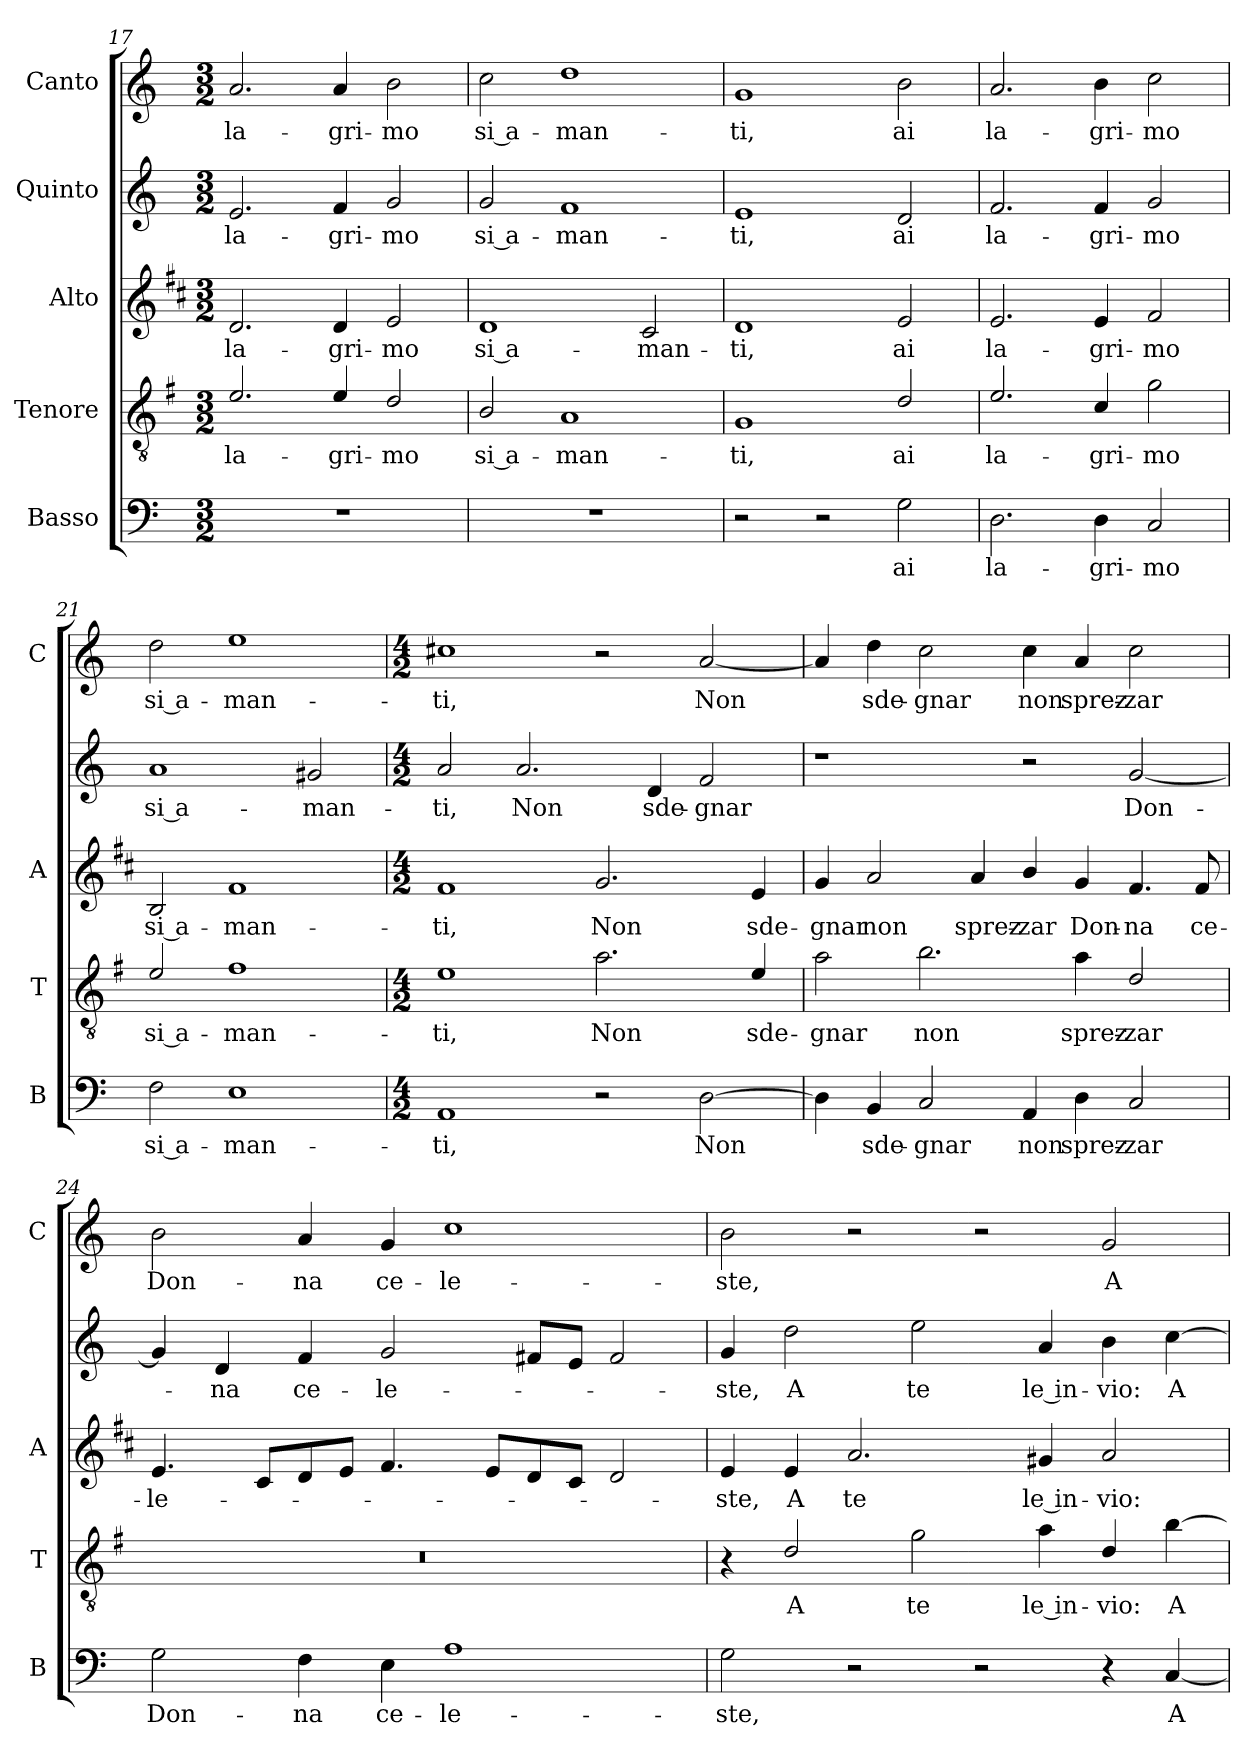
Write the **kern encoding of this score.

**kern	**text	**kern	**text	**kern	**text	**kern	**text	**kern	**text
*part5	*part5	*part4	*part4	*part3	*part3	*part2	*part2	*part1	*part1
*staff5	*staff5	*staff4	*staff4	*staff3	*staff3	*staff2	*staff2	*staff1	*staff1
*I"Basso	*	*I"Tenore	*	*I"Alto	*	*I"Quinto	*	*I"Canto	*
*I'B	*	*I'T	*	*I'A	*	*	*	*I'C	*
*clefF4	*	*clefGv2	*	*clefG2	*	*clefG2	*	*clefG2	*
*	*	*ITrd4c7	*	*ITrd1c2	*	*	*	*	*
*k[]	*	*k[]	*	*k[]	*	*k[]	*	*k[]	*
*C:	*	*C:	*	*C:	*	*C:	*	*C:	*
*M3/2	*	*M3/2	*	*M3/2	*	*M3/2	*	*M3/2	*
=17	=17	=17	=17	=17	=17	=17	=17	=17	=17
!	!	!	!LO:LY:b	!	!LO:LY:b	!	!LO:LY:b	!	!LO:LY:b
1.r	.	2.A/	la-	2.c/	la-	2.e/	la-	2.a/	la-
!	!	!	!LO:LY:b	!	!LO:LY:b	!	!LO:LY:b	!	!LO:LY:b
.	.	4A/	-gri-	4c/	-gri-	4f/	-gri-	4a/	-gri-
!	!	!	!LO:LY:b	!	!LO:LY:b	!	!LO:LY:b	!	!LO:LY:b
.	.	2G/	-mo	2d/	-mo	2g/	-mo	2b\	-mo
=18	=18	=18	=18	=18	=18	=18	=18	=18	=18
!	!	!	!LO:LY:b	!	!LO:LY:b	!	!LO:LY:b	!	!LO:LY:b
1.r	.	2E/	si a-	1c	si a-	2g/	si a-	2cc\	si a-
!	!	!	!LO:LY:b	!	!	!	!LO:LY:b	!	!LO:LY:b
.	.	1D	-man-	.	.	1f	-man-	1dd	-man-
!	!	!	!	!	!LO:LY:b	!	!	!	!
.	.	.	.	2B/	-man-	.	.	.	.
=19	=19	=19	=19	=19	=19	=19	=19	=19	=19
!	!	!	!LO:LY:b	!	!LO:LY:b	!	!LO:LY:b	!	!LO:LY:b
2r	.	1C	-ti,	1c	-ti,	1e	-ti,	1g	-ti,
2r	.	.	.	.	.	.	.	.	.
!	!LO:LY:b	!	!LO:LY:b	!	!LO:LY:b	!	!LO:LY:b	!	!LO:LY:b
2G\	ai	2G/	ai	2d/	ai	2d/	ai	2b\	ai
=20	=20	=20	=20	=20	=20	=20	=20	=20	=20
!	!LO:LY:b	!	!LO:LY:b	!	!LO:LY:b	!	!LO:LY:b	!	!LO:LY:b
2.D\	la-	2.A/	la-	2.d/	la-	2.f/	la-	2.a/	la-
!	!LO:LY:b	!	!LO:LY:b	!	!LO:LY:b	!	!LO:LY:b	!	!LO:LY:b
4D\	-gri-	4F/	-gri-	4d/	-gri-	4f/	-gri-	4b\	-gri-
!	!LO:LY:b	!	!LO:LY:b	!	!LO:LY:b	!	!LO:LY:b	!	!LO:LY:b
2C/	-mo	2c\	-mo	2e/	-mo	2g/	-mo	2cc\	-mo
!!LO:PB:g=z
=21	=21	=21	=21	=21	=21	=21	=21	=21	=21
!	!LO:LY:b	!	!LO:LY:b	!	!LO:LY:b	!	!LO:LY:b	!	!LO:LY:b
2F\	si a-	2A/	si a-	2A/	si a-	1a	si a-	2dd\	si a-
!	!LO:LY:b	!	!LO:LY:b	!	!LO:LY:b	!	!	!	!LO:LY:b
1E	-man-	1B	-man-	1e	-man-	.	.	1ee	-man-
!	!	!	!	!	!	!	!LO:LY:b	!	!
.	.	.	.	.	.	2g#X/	-man-	.	.
=22	=22	=22	=22	=22	=22	=22	=22	=22	=22
*M4/2	*	*M4/2	*	*M4/2	*	*M4/2	*	*M4/2	*
!	!LO:LY:b	!	!LO:LY:b	!	!LO:LY:b	!	!LO:LY:b	!	!LO:LY:b
1AA	-ti,	1A	-ti,	1e	-ti,	2a/	-ti,	1cc#X	-ti,
!	!	!	!	!	!	!	!LO:LY:b	!	!
.	.	.	.	.	.	2.a/	Non	.	.
!	!	!	!LO:LY:b	!	!LO:LY:b	!	!	!	!
2r	.	2.d\	Non	2.f/	Non	.	.	2r	.
!	!	!	!	!	!	!	!LO:LY:b	!	!
.	.	.	.	.	.	4d/	sde-	.	.
!	!LO:LY:b	!	!	!	!	!	!LO:LY:b	!	!LO:LY:b
[2D\	Non	.	.	.	.	2f/	-gnar	[2a/	Non
!	!	!	!LO:LY:b	!	!LO:LY:b	!	!	!	!
.	.	4A/	sde-	4d/	sde-	.	.	.	.
=23	=23	=23	=23	=23	=23	=23	=23	=23	=23
!	!	!	!LO:LY:b	!	!LO:LY:b	!	!	!	!
4D\]	.	2d\	-gnar	4f/	-gnar	1r	.	4a/]	.
!	!LO:LY:b	!	!	!	!LO:LY:b	!	!	!	!LO:LY:b
4BB/	sde-	.	.	2g/	non	.	.	4dd\	sde-
!	!LO:LY:b	!	!LO:LY:b	!	!	!	!	!	!LO:LY:b
2C/	-gnar	2.e\	non	.	.	.	.	2cc\	-gnar
!	!	!	!	!	!LO:LY:b	!	!	!	!
.	.	.	.	4g/	sprez-	.	.	.	.
!	!LO:LY:b	!	!	!	!LO:LY:b	!	!	!	!LO:LY:b
4AA/	non	.	.	4a/	-zar	2r	.	4cc\	non
!	!LO:LY:b	!	!LO:LY:b	!	!LO:LY:b	!	!	!	!LO:LY:b
4D\	sprez-	4d\	sprez-	4f/	Don-	.	.	4a/	sprez-
!	!LO:LY:b	!	!LO:LY:b	!	!LO:LY:b	!	!LO:LY:b	!	!LO:LY:b
2C/	-zar	2G/	-zar	4.e/	-na	[2g/	Don-	2cc\	-zar
!	!	!	!	!	!LO:LY:b	!	!	!	!
.	.	.	.	8e/	ce-	.	.	.	.
=24	=24	=24	=24	=24	=24	=24	=24	=24	=24
!	!LO:LY:b	!	!	!	!LO:LY:b	!	!	!	!LO:LY:b
2G\	Don-	0r	.	4.d/	-le-	4g/]	.	2b\	Don-
!	!	!	!	!	!	!	!LO:LY:b	!	!
.	.	.	.	.	.	4d/	-na	.	.
.	.	.	.	8B/L	.	.	.	.	.
!	!LO:LY:b	!	!	!	!	!	!LO:LY:b	!	!LO:LY:b
4F\	-na	.	.	8c/	.	4f/	ce-	4a/	-na
.	.	.	.	8d/J	.	.	.	.	.
!	!LO:LY:b	!	!	!	!	!	!LO:LY:b	!	!LO:LY:b
4E\	ce-	.	.	4.e/	.	2g/	-le-	4g/	ce-
!	!LO:LY:b	!	!	!	!	!	!	!	!LO:LY:b
1A	-le-	.	.	.	.	.	.	1cc	-le-
.	.	.	.	8d/L	.	.	.	.	.
.	.	.	.	8c/	.	8f#X/L	.	.	.
.	.	.	.	8B/J	.	8e/J	.	.	.
.	.	.	.	2c/	.	2f#/	.	.	.
!!LO:LB:g=z
=25	=25	=25	=25	=25	=25	=25	=25	=25	=25
!	!LO:LY:b	!	!	!	!LO:LY:b	!	!LO:LY:b	!	!LO:LY:b
2G\	-ste,	4r	.	4d/	-ste,	4g/	-ste,	2b\	-ste,
!	!	!	!LO:LY:b	!	!LO:LY:b	!	!LO:LY:b	!	!
.	.	2G/	A	4d/	A	2dd\	A	.	.
!	!	!	!	!	!LO:LY:b	!	!	!	!
2r	.	.	.	2.g/	te	.	.	2r	.
!	!	!	!LO:LY:b	!	!	!	!LO:LY:b	!	!
.	.	2c\	te	.	.	2ee\	te	.	.
2r	.	.	.	.	.	.	.	2r	.
!	!	!	!LO:LY:b	!	!LO:LY:b	!	!LO:LY:b	!	!
.	.	4d\	le in-	4f#X/	le in-	4a/	le in-	.	.
!	!	!	!LO:LY:b	!	!LO:LY:b	!	!LO:LY:b	!	!LO:LY:b
4r	.	4G/	-vio:	2g/	-vio:	4b\	-vio:	2g/	A
!	!LO:LY:b	!	!LO:LY:b	!	!	!	!LO:LY:b	!	!
[4C/	A	[4e\	A	.	.	[4cc\	A	.	.
=	=	=	=	=	=	=	=	=	=
*-	*-	*-	*-	*-	*-	*-	*-	*-	*-
